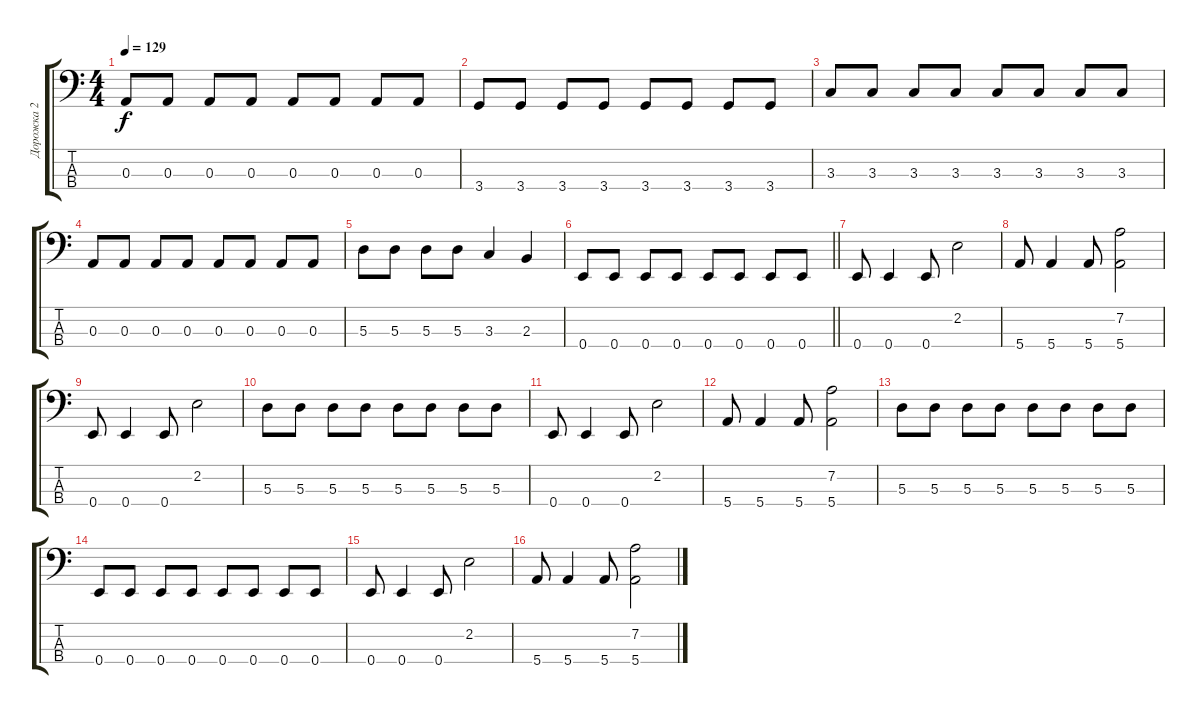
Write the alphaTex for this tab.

\track ("Дорожка 2" "Дорожка 2") {instrument electricbasspick}
\staff {score tabs}
\tuning (G2 D2 A1 E1) {hide}
\ts (4 4)
\tempo 129
\clef f4
\ks c
0.3.8{dy f} 0.3.8 0.3.8 0.3.8 0.3.8 0.3.8 0.3.8 0.3.8 |
3.4.8 3.4.8 3.4.8 3.4.8 3.4.8 3.4.8 3.4.8 3.4.8 |
3.3.8 3.3.8 3.3.8 3.3.8 3.3.8 3.3.8 3.3.8 3.3.8 |
0.3.8 0.3.8 0.3.8 0.3.8 0.3.8 0.3.8 0.3.8 0.3.8 |
5.3.8 5.3.8 5.3.8 5.3.8 3.3.4 2.3.4 |
\barLineRight lightlight
0.4.8 0.4.8 0.4.8 0.4.8 0.4.8 0.4.8 0.4.8 0.4.8 |
0.4.8 0.4.4 0.4.8 2.2.2 |
5.4.8 5.4.4 5.4.8 (7.2 5.4).2 |
0.4.8 0.4.4 0.4.8 2.2.2 |
5.3.8 5.3.8 5.3.8 5.3.8 5.3.8 5.3.8 5.3.8 5.3.8 |
0.4.8 0.4.4 0.4.8 2.2.2 |
5.4.8 5.4.4 5.4.8 (7.2 5.4).2 |
5.3.8 5.3.8 5.3.8 5.3.8 5.3.8 5.3.8 5.3.8 5.3.8 |
0.4.8 0.4.8 0.4.8 0.4.8 0.4.8 0.4.8 0.4.8 0.4.8 |
0.4.8 0.4.4 0.4.8 2.2.2 |
5.4.8 5.4.4 5.4.8 (7.2 5.4).2
